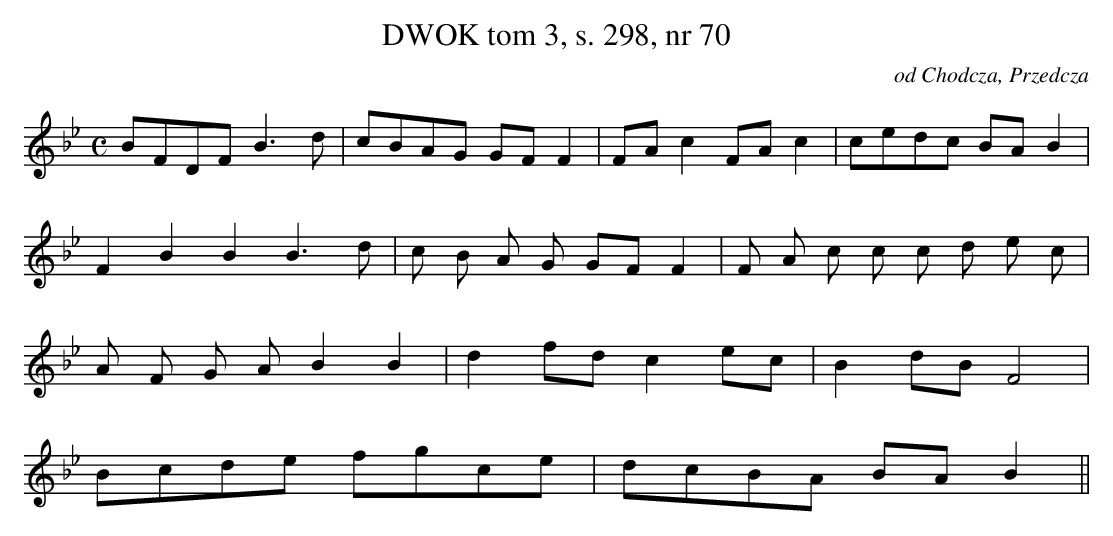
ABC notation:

X:1
T: DWOK tom 3, s. 298, nr 70
O: od Chodcza, Przedcza
L: 1/16
M: C
K: Bb
B2F2D2F2 B6 d2 | c2B2A2G2 G2F2 F4 | F2A2 c4 F2A2 c4 | c2e2d2c2 B2A2 B4 |
F4 B4 B4 B6 d2 | c2 B2 A2 G2 G2F2 F4 | F2 A2 c2 c2 c2 d2 e2 c2 |
A2 F2 G2 A2 B4 B4  | d4 f2d2 c4 e2c2 | B4 d2B2 F8 |
B2c2d2e2 f2g2c2e2 | d2c2B2A2 B2A2 B4 ||
